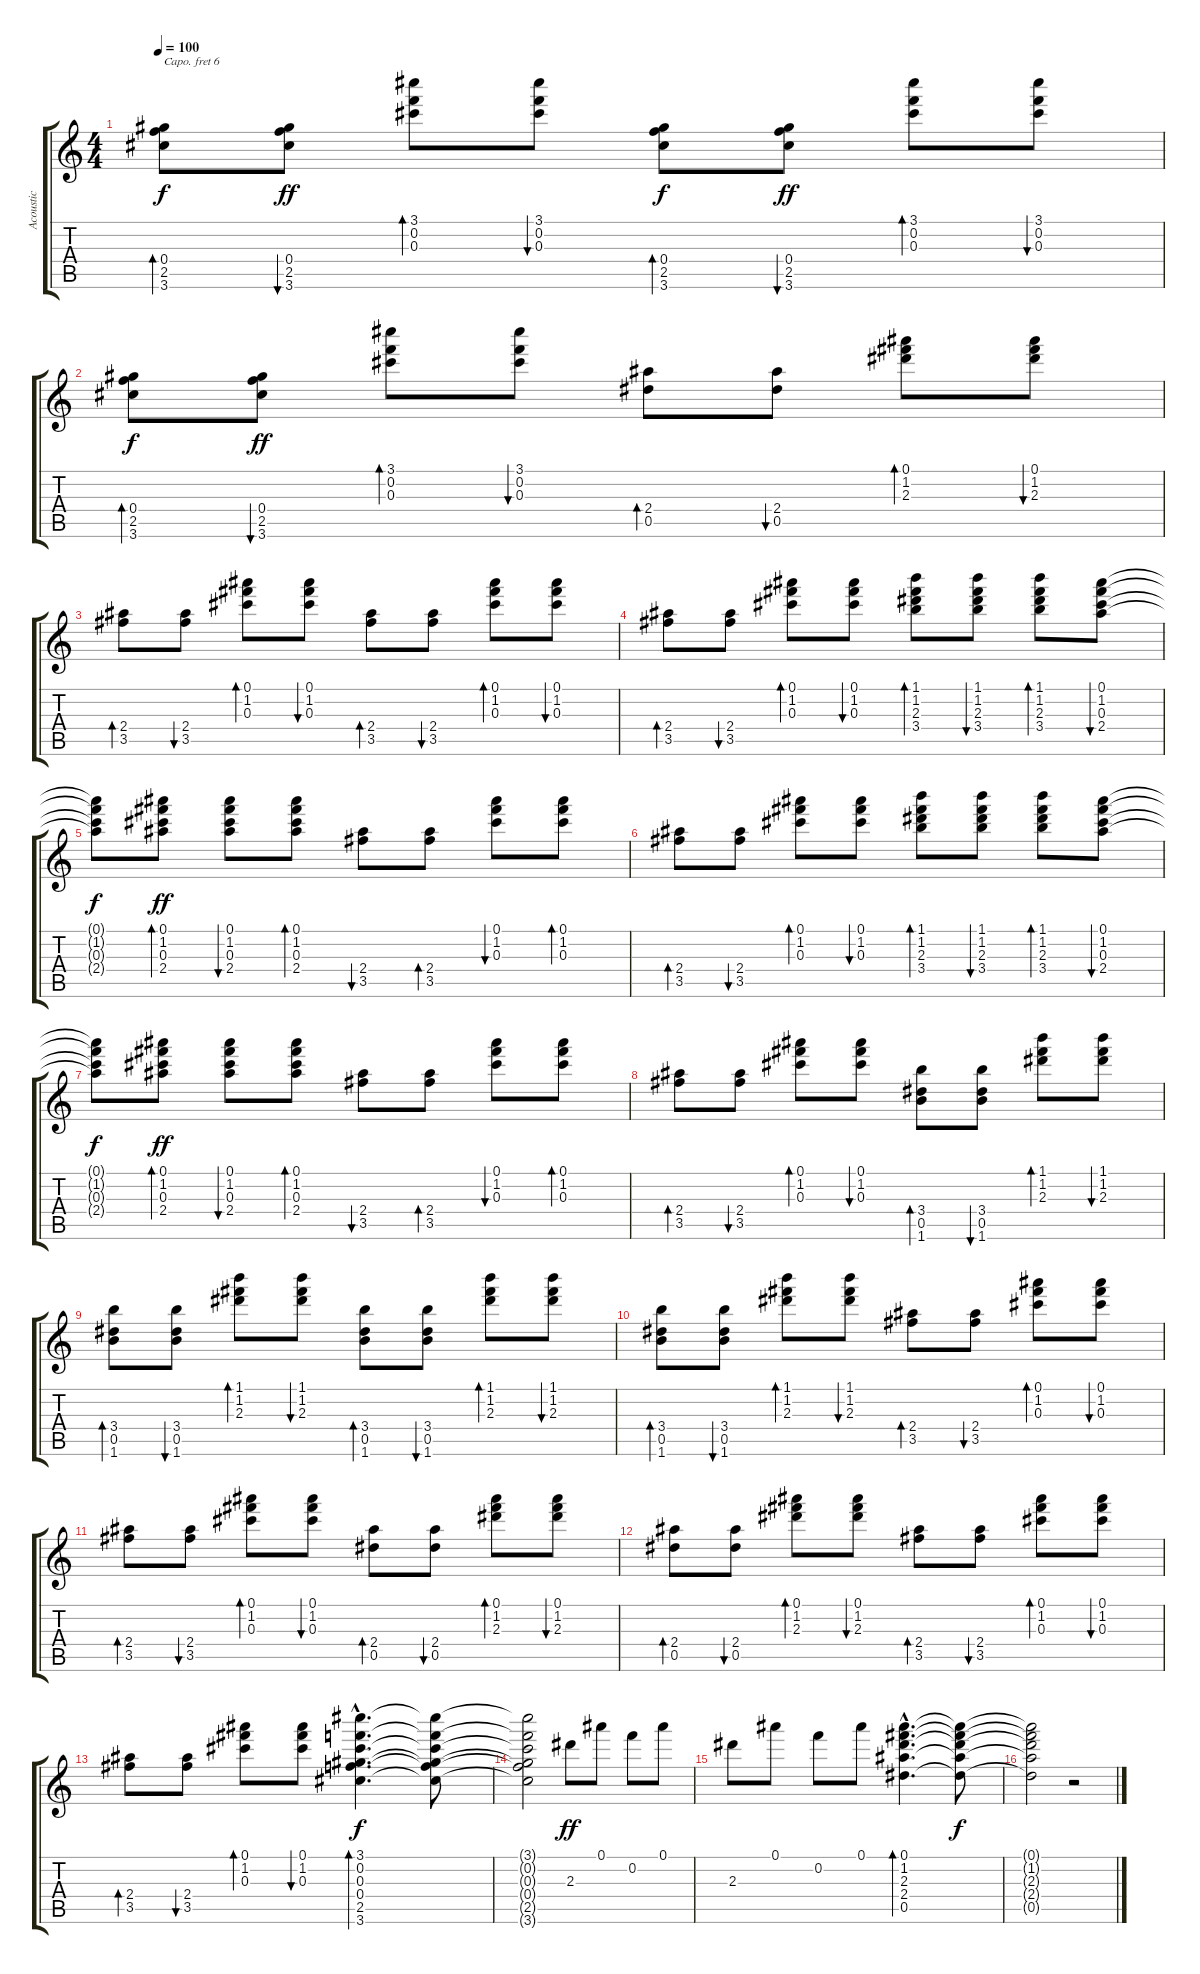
\track ("Acoustic" "Acoustic") {instrument acousticguitarnylon}
\staff {score tabs}
\capo 6
\tuning (E5 B4 G4 D4 A3 E3) {hide}
\ts (4 4)
\tempo 100
\clef g2
\ks c
(0.4 2.5 3.6).8{bd 60 dy f} (0.4 2.5 3.6).8{bu 60 dy ff} (3.1 0.2 0.3).8{bd 60} (3.1 0.2 0.3).8{bu 60} (0.4 2.5 3.6).8{bd 60 dy f} (0.4 2.5 3.6).8{bu 60 dy ff} (3.1 0.2 0.3).8{bd 60} (3.1 0.2 0.3).8{bu 60} |
(0.4 2.5 3.6).8{bd 60 dy f} (0.4 2.5 3.6).8{bu 60 dy ff} (3.1 0.2 0.3).8{bd 60} (3.1 0.2 0.3).8{bu 60} (2.4 0.5).8{bd 60} (2.4 0.5).8{bu 60} (0.1 1.2 2.3).8{bd 60} (0.1 1.2 2.3).8{bu 60} |
(2.4 3.5).8{bd 60} (2.4 3.5).8{bu 60} (0.1 1.2 0.3).8{bd 60} (0.1 1.2 0.3).8{bu 60} (2.4 3.5).8{bd 60} (2.4 3.5).8{bu 60} (0.1 1.2 0.3).8{bd 60} (0.1 1.2 0.3).8{bu 60} |
(2.4 3.5).8{bd 60} (2.4 3.5).8{bu 60} (0.1 1.2 0.3).8{bd 60} (0.1 1.2 0.3).8{bu 60} (1.1 1.2 2.3 3.4).8{bd 60} (1.1 1.2 2.3 3.4).8{bu 60} (1.1 1.2 2.3 3.4).8{bd 60} (0.1 1.2 0.3 2.4).8{bu 60} |
(0.1{t} 1.2{t} 0.3{t} 2.4{t}).8{dy f} (0.1 1.2 0.3 2.4).8{bd 60 dy ff} (0.1 1.2 0.3 2.4).8{bu 60} (0.1 1.2 0.3 2.4).8{bd 60} (2.4 3.5).8{bu 60} (2.4 3.5).8{bd 60} (0.1 1.2 0.3).8{bu 60} (0.1 1.2 0.3).8{bd 60} |
(2.4 3.5).8{bd 60} (2.4 3.5).8{bu 60} (0.1 1.2 0.3).8{bd 60} (0.1 1.2 0.3).8{bu 60} (1.1 1.2 2.3 3.4).8{bd 60} (1.1 1.2 2.3 3.4).8{bu 60} (1.1 1.2 2.3 3.4).8{bd 60} (0.1 1.2 0.3 2.4).8{bu 60} |
(0.1{t} 1.2{t} 0.3{t} 2.4{t}).8{dy f} (0.1 1.2 0.3 2.4).8{bd 60 dy ff} (0.1 1.2 0.3 2.4).8{bu 60} (0.1 1.2 0.3 2.4).8{bd 60} (2.4 3.5).8{bu 60} (2.4 3.5).8{bd 60} (0.1 1.2 0.3).8{bu 60} (0.1 1.2 0.3).8{bd 60} |
(2.4 3.5).8{bd 60} (2.4 3.5).8{bu 60} (0.1 1.2 0.3).8{bd 60} (0.1 1.2 0.3).8{bu 60} (3.4 0.5 1.6).8{bd 60} (3.4 0.5 1.6).8{bu 60} (1.1 1.2 2.3).8{bd 60} (1.1 1.2 2.3).8{bu 60} |
(3.4 0.5 1.6).8{bd 60} (3.4 0.5 1.6).8{bu 60} (1.1 1.2 2.3).8{bd 60} (1.1 1.2 2.3).8{bu 60} (3.4 0.5 1.6).8{bd 60} (3.4 0.5 1.6).8{bu 60} (1.1 1.2 2.3).8{bd 60} (1.1 1.2 2.3).8{bu 60} |
(3.4 0.5 1.6).8{bd 60} (3.4 0.5 1.6).8{bu 60} (1.1 1.2 2.3).8{bd 60} (1.1 1.2 2.3).8{bu 60} (2.4 3.5).8{bd 60} (2.4 3.5).8{bu 60} (0.1 1.2 0.3).8{bd 60} (0.1 1.2 0.3).8{bu 60} |
(2.4 3.5).8{bd 60} (2.4 3.5).8{bu 60} (0.1 1.2 0.3).8{bd 60} (0.1 1.2 0.3).8{bu 60} (2.4 0.5).8{bd 60} (2.4 0.5).8{bu 60} (0.1 1.2 2.3).8{bd 60} (0.1 1.2 2.3).8{bu 60} |
(2.4 0.5).8{bd 60} (2.4 0.5).8{bu 60} (0.1 1.2 2.3).8{bd 60} (0.1 1.2 2.3).8{bu 60} (2.4 3.5).8{bd 60} (2.4 3.5).8{bu 60} (0.1 1.2 0.3).8{bd 60} (0.1 1.2 0.3).8{bu 60} |
(2.4 3.5).8{bd 60} (2.4 3.5).8{bu 60} (0.1 1.2 0.3).8{bd 60} (0.1 1.2 0.3).8{bu 60} (3.1{hac} 0.2{hac} 0.3{hac} 0.4{hac} 2.5{hac} 3.6{hac}).4{d bd 480 dy f} (3.1{t} 0.2{t} 0.3{t} 0.4{t} 2.5{t} 3.6{t}).8 |
(3.1{t} 0.2{t} 0.3{t} 0.4{t} 2.5{t} 3.6{t}).2 2.3.8{dy ff} 0.1.8 0.2.8 0.1.8 |
2.3.8 0.1.8 0.2.8 0.1.8 (0.1{hac} 1.2{hac} 2.3{hac} 2.4{hac} 0.5).4{d bd 480} (0.1{t} 1.2{t} 2.3{t} 2.4{t} 0.5{t}).8{dy f} |
(0.1{t} 1.2{t} 2.3{t} 2.4{t} 0.5{t}).2 r.2
